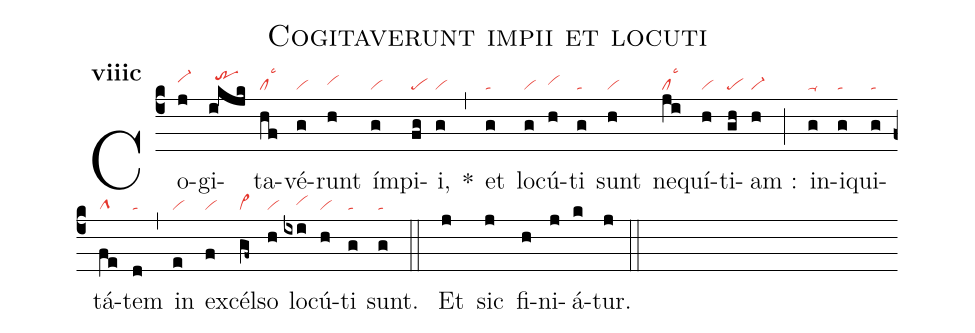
name:Cogitaverunt impii et locuti;
office-part:an;
mode:8c;
nabc-lines:1;
%%
initial-style: 1;
name: Cogitaverunt impii et locuti;
mode: 8;
office-part: Antiphona;
annotation: Ant.;
annotation: viii c;
nabc-lines: 1;
%%
(c4) Co(j|vi-hi)gi(i!kjk|//trhj)ta(hf|cllsc3)vé(g|vi)runt(h|vihh) ím(g|vi)pi(fg|pe)i,(g|vi) <sp>*</sp>(,) et(g|ta) lo(g|vi)cú(h|vihh)ti(g|ta) sunt(h|vi) ne(ji|cllsc3)quí(h|vi)ti(gh|pe)am :(h|vi-) (;) in(g|ta-)i(g|ta)qui(g|ta)tá(fe|clS1)tem(d|ta) (,) in(e|vi) ex(f|vi)cél(gf~|vi>)so(h|vi) lo(ixi|////vihh)cú(h|vi)ti(g|ta) sunt.(g|ta) (::) <eu> Et(j) sic(j) fi(h)ni(j)á(k)tur.(j) </eu>(::)
